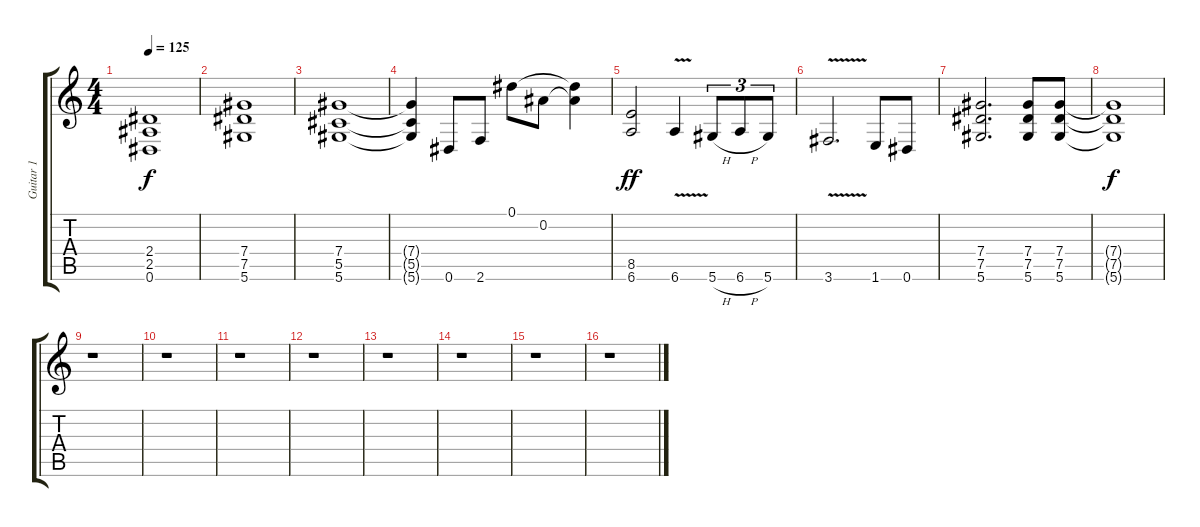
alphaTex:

\track ("Guitar 1" "Guitar 1") {instrument distortionguitar}
\staff {score tabs}
\tuning (Eb4 Bb3 Gb3 Db3 Ab2 Eb2) {hide}
\ts (4 4)
\tempo 125
\clef g2
\ks c
(2.4 2.5 0.6).1{dy f} |
(7.4 7.5 5.6).1 |
(7.4 5.5 5.6).1 |
(7.4{t} 5.5{t} 5.6{t}).4 0.6.8 2.6.8 0.1.8 0.2.8 (0.1{t} 0.2{t}).4 |
(8.5 6.6).2{dy ff} 6.6{v}.4 5.6{h}.8{tu (3 2)} 6.6{h}.8{tu (3 2)} 5.6.8{tu (3 2)} |
3.6{v}.2{d} 1.6.8 0.6.8 |
(7.4 7.5 5.6).2{d} (7.4 7.5 5.6).8 (7.4 7.5 5.6).8 |
(7.4{t} 7.5{t} 5.6{t}).1{dy f} |
r.1 |
r.1 |
r.1 |
r.1 |
r.1 |
r.1 |
r.1 |
r.1
